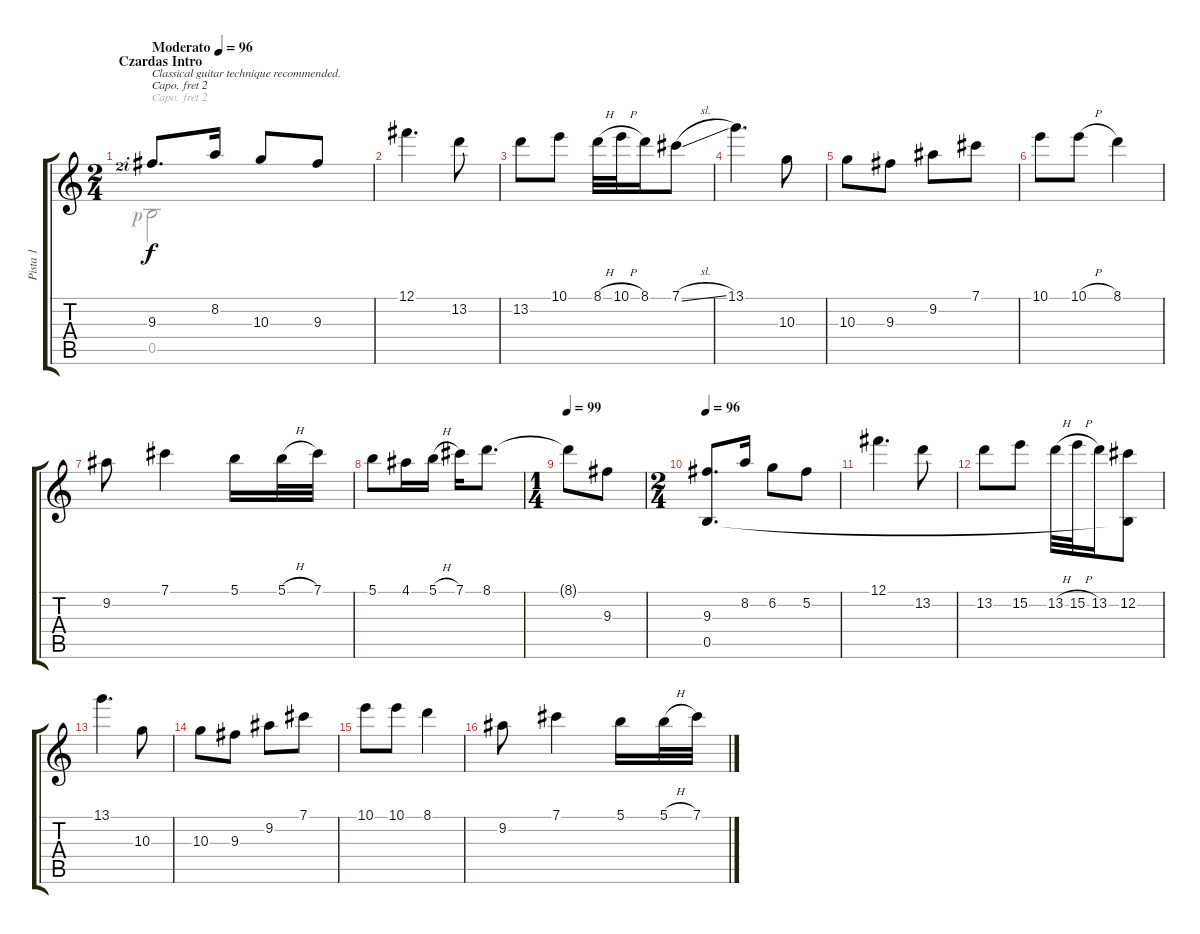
\track ("Pista 1" "Pista 1") {instrument acousticguitarsteel}
\staff {score tabs}
\capo 2
\tuning (E4 B3 G3 D3 A2 E2) {hide}
\voice
\ts (2 4)
\section ("" "Czardas Intro")
\tempo (96 "Moderato")
\clef g2
\ks c
9.3{lf 3 rf 2}.8{d txt "Classical guitar technique recommended." dy f instrument acousticguitarsteel} 8.2.16 10.3.8 9.3.8 |
12.1.4{d} 13.2.8 |
13.2.8 10.1.8 8.1{h}.32 10.1{h}.32 8.1.16 7.1{sl}.8 |
13.1.4{d} 10.3.8 |
10.3.8 9.3.8 9.2.8 7.1.8 |
10.1.8 10.1{h}.8 8.1.4 |
9.2.8 7.1.4 5.1.16 5.1{h}.32 7.1.32 |
5.1.8 4.1.16 5.1{h}.16 7.1.16 8.1.8{d} |
\ts (1 4)
\tempo 99
8.1{t}.8 9.3.8 |
\ts (2 4)
\tempo 96
(9.3 0.5).8{d} 8.2.16 6.2.8 5.2.8 |
12.1.4{d} 13.2.8 |
13.2.8 15.2.8 13.2{h}.32 15.2{h}.32 13.2.16 (12.2 0.5{t}).8 |
13.1.4{d} 10.3.8 |
10.3.8 9.3.8 9.2.8 7.1.8 |
10.1.8 10.1.8 8.1.4 |
9.2.8 7.1.4 5.1.16 5.1{h}.32 7.1{h}.32
\voice
\clef g2
\ottava regular
\simile none
\ks c
0.5{rf 1}.2{dy f} |
|
|
|
|
|
|
|
|
|
|
|
|
|
|
